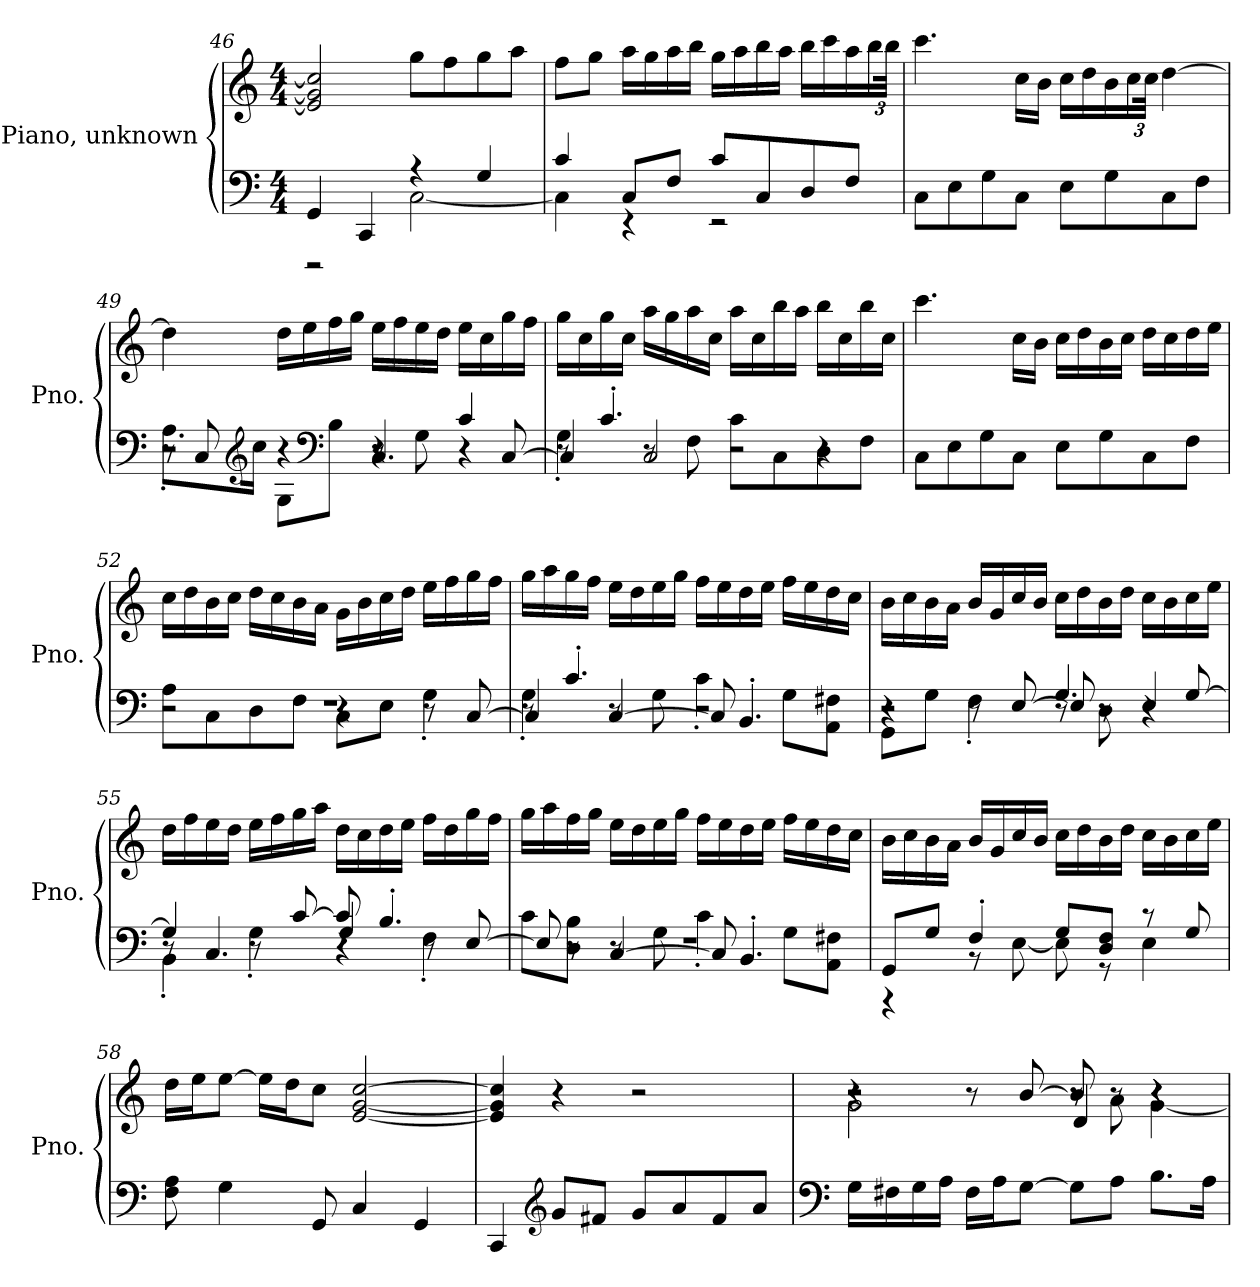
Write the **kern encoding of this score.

**kern	**kern
*part1	*part1
*staff2	*staff1
*I"Piano, unknown	*
*I'Pno.	*
*clefF4	*clefG2
*k[]	*k[]
*M4/4	*M4/4
=46	=46
*^	*
4GG/	2r	2e/] 2g/] 2cc/]
4CC/	.	.
4r	[2C\	8gg\L
.	.	8ff\
4G/	.	8gg\
.	.	8aa\J
!!LO:LB:g=z
=47	=47	=47
4c/	4C\]	8ff\L
.	.	8gg\J
8C/L	4r	16aa\LL
.	.	16gg\
8F/J	.	16aa\
.	.	16bb\JJ
8c/L	2r	16gg\LL
.	.	16aa\
8C/	.	16bb\
.	.	16aa\JJ
8D/	.	16bb\LL
.	.	16ccc\
8F/J	.	16aa\
*	*	*Xbrackettup
.	.	24bb\
.	.	48bb\JJk
*v	*v	*
=48	=48
8C\L	4.ccc\
8E\	.
8G\	.
8C\J	16cc\LL
.	16b\JJ
8E\L	16cc\LL
.	16dd\
8G\	16b\
.	24cc\
.	48cc\JJk
8C\	[4dd\
8F\J	.
!!LO:LB:g=z
=49	=49
*^	*
*	*^	*
2r	8.A'\L	8r	4dd\]
.	.	8C/	.
*clefG2	*	*	*
.	16cc\Jk	.	.
.	8G\L	4r	16dd\LL
.	.	.	16ee\
*clefF4	*	*	*
.	8B\J	.	16ff\
.	.	.	16gg\JJ
4r	8r	4.C/	16ee\LL
.	.	.	16ff\
.	8G\	.	16ee\
.	.	.	16dd\JJ
4c/	4r	.	16ee\LL
.	.	.	16cc\
.	.	[8C/	16gg\
.	.	.	16ff\JJ
=50	=50	=50	=50
8r	4G'\	4C/]	16gg\LL
.	.	.	16cc\
4.c'/	.	.	16gg\
.	.	.	16cc\JJ
.	8r	2C/	16aa\LL
.	.	.	16gg\
.	8F\	.	16aa\
.	.	.	16cc\JJ
2r	8c\L	.	16aa\LL
.	.	.	16cc\
.	8C\	.	16bb\
.	.	.	16aa\JJ
.	8D\	4r	16bb\LL
.	.	.	16cc\
.	8F\J	.	16bb\
.	.	.	16cc\JJ
*v	*v	*v	*
!!LO:LB:g=z
=51	=51
8C\L	4.ccc\
8E\	.
8G\	.
8C\J	16cc\LL
.	16b\JJ
8E\L	16cc\LL
.	16dd\
8G\	16b\
.	16cc\JJ
8C\	16dd\LL
.	16cc\
8F\J	16dd\
.	16ee\JJ
=52	=52
*^	*
*	*^	*
1r	8A\L	2r	16cc\LL
.	.	.	16dd\
.	8C\	.	16b\
.	.	.	16cc\JJ
.	8D\	.	16dd\LL
.	.	.	16cc\
.	8F\J	.	16b\
.	.	.	16a\JJ
.	8C\L	4r	16g\LL
.	.	.	16b\
.	8E\J	.	16cc\
.	.	.	16dd\JJ
.	4G'\	8r	16ee\LL
.	.	.	16ff\
.	.	[8C/	16gg\
.	.	.	16ff\JJ
=53	=53	=53	=53
8r	4G'\	4C/]	16gg\LL
.	.	.	16aa\
4.c'/	.	.	16gg\
.	.	.	16ff\JJ
.	8r	[4C/	16ee\LL
.	.	.	16dd\
.	8G\	.	16ee\
.	.	.	16gg\JJ
2r	4c'\	8C/]	16ff\LL
.	.	.	16ee\
.	.	4.BB'/	16dd\
.	.	.	16ee\JJ
.	8G\L	.	16ff\LL
.	.	.	16ee\
.	8AA\ 8F#X\J	.	16dd\
.	.	.	16cc\JJ
!!LO:LB:g=z
=54	=54	=54	=54
2r	8GG\L	4r	16b\LL
.	.	.	16cc\
.	8G\J	.	16b\
.	.	.	16a\JJ
.	4F'\	8r	16b/LL
.	.	.	16g/
.	.	[8E/	16cc/
.	.	.	16b/JJ
4.G/	8r	8E/]	16cc\LL
.	.	.	16dd\
.	8D\	8r	16b\
.	.	.	16dd\JJ
.	4r	4E/	16cc\LL
.	.	.	16b\
[8G/	.	.	16cc\
.	.	.	16ee\JJ
=55	=55	=55	=55
4G/]	4BB'\	8r	16dd\LL
.	.	.	16ff\
.	.	4.C/	16ee\
.	.	.	16dd\JJ
8r	4G'\	.	16ee\LL
.	.	.	16ff\
[8c/	.	.	16gg\
.	.	.	16aa\JJ
8c/]	4r	4G/	16dd\LL
.	.	.	16cc\
4.B'/	.	.	16dd\
.	.	.	16ee\JJ
.	4F'\	8r	16ff\LL
.	.	.	16dd\
.	.	[8E/	16gg\
.	.	.	16ff\JJ
=56	=56	=56	=56
1r	8c\L	8E/]	16gg\LL
.	.	.	16aa\
.	8D\ 8B\J	8r	16ff\
.	.	.	16gg\JJ
.	8r	[4C/	16ee\LL
.	.	.	16dd\
.	8G\	.	16ee\
.	.	.	16gg\JJ
.	4c'\	8C/]	16ff\LL
.	.	.	16ee\
.	.	4.BB'/	16dd\
.	.	.	16ee\JJ
.	8G\L	.	16ff\LL
.	.	.	16ee\
.	8AA\ 8F#X\J	.	16dd\
.	.	.	16cc\JJ
*	*v	*v	*
!!LO:LB:g=z
=57	=57	=57
8GG/L	4r	16b\LL
.	.	16cc\
8G/J	.	16b\
.	.	16a\JJ
4F'/	8r	16b/LL
.	.	16g/
.	[8E\	16cc/
.	.	16b/JJ
8G/L	8E\]	16cc\LL
.	.	16dd\
8D/ 8F/J	8r	16b\
.	.	16dd\JJ
8r	4E\	16cc\LL
.	.	16b\
8G/	.	16cc\
.	.	16ee\JJ
*v	*v	*
=58	=58
8F\ 8A\	16dd\LL
.	16ee\J
4G\	[8ee\J
.	16ee\LL]
.	16dd\J
8GG/	8cc\J
4C/	[2e/ [2g/ [2cc/
4GG/	.
=59	=59
4CC/	4e/] 4g/] 4cc/]
*clefG2	*
8g/L	4r
8f#X/J	.
8g/L	2r
8a/	.
8f#/	.
8a/J	.
!!LO:PB:g=z
=60	=60
*clefF4	*
*	*^
*	*	*^
16G\LL	4r	2g\	2r
16F#X\	.	.	.
16G\	.	.	.
16A\JJ	.	.	.
16F#\LL	8r	.	.
16A\J	.	.	.
[8G\J	[8b/	.	.
8G\L]	8b/]	8r	4d/
8A\J	8r	8a\	.
8.B\L	4r	[4g\	4r
16A\Jk	.	.	.
*	*v	*v	*v
=	=
*-	*-
